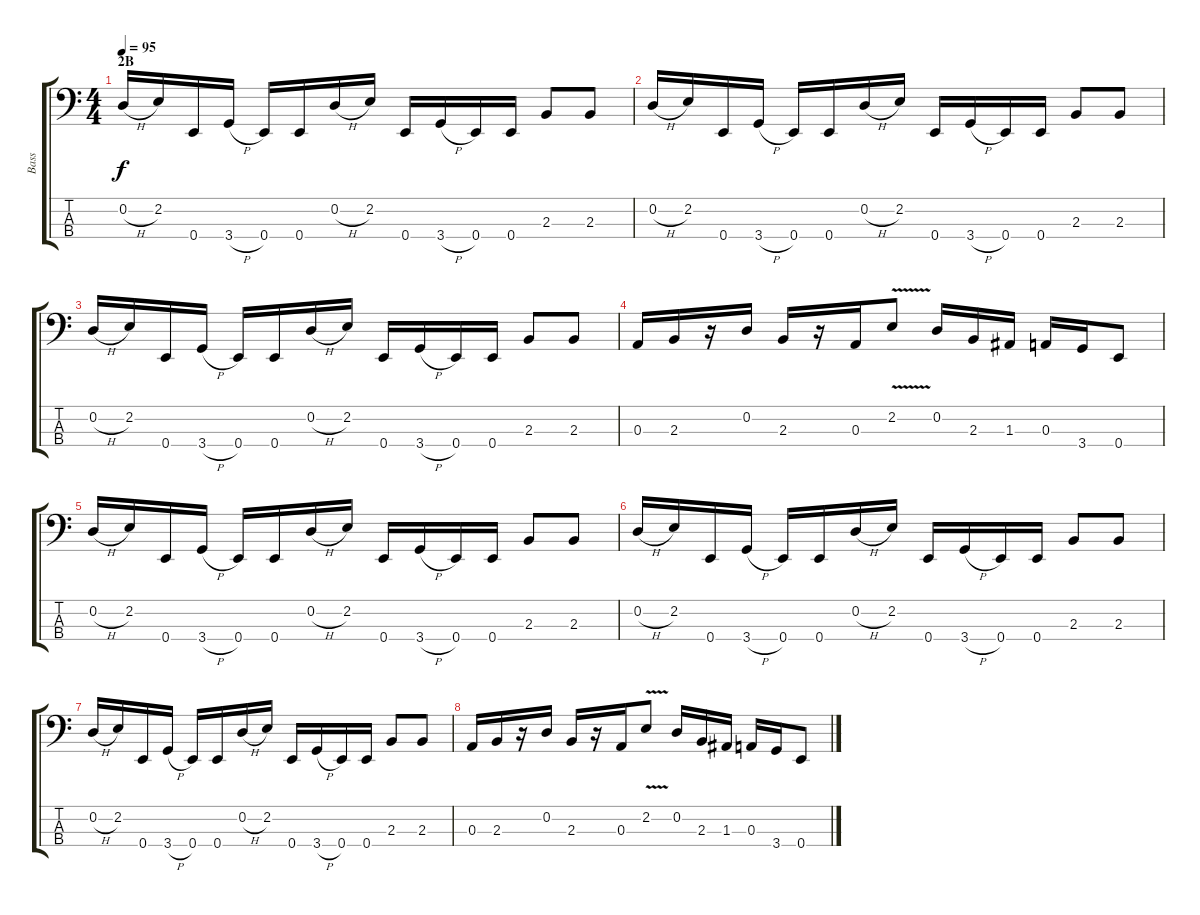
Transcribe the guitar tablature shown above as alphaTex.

\track ("Bass" "Bass") {instrument electricbasspick}
\staff {score tabs}
\tuning (G2 D2 A1 E1) {hide}
\ts (4 4)
\section ("" "2B")
\tempo 95
\clef f4
\ks c
0.2{h}.16{dy f} 2.2.16 0.4.16 3.4{h}.16 0.4.16 0.4.16 0.2{h}.16 2.2.16 0.4.16 3.4{h}.16 0.4.16 0.4.16 2.3.8 2.3.8 |
0.2{h}.16 2.2.16 0.4.16 3.4{h}.16 0.4.16 0.4.16 0.2{h}.16 2.2.16 0.4.16 3.4{h}.16 0.4.16 0.4.16 2.3.8 2.3.8 |
0.2{h}.16 2.2.16 0.4.16 3.4{h}.16 0.4.16 0.4.16 0.2{h}.16 2.2.16 0.4.16 3.4{h}.16 0.4.16 0.4.16 2.3.8 2.3.8 |
0.3.16 2.3.16 r.16 0.2.16 2.3.16 r.16 0.3.16 2.2{v}.8 0.2.16 2.3.16 1.3.16 0.3.16 3.4.16 0.4.8 |
0.2{h}.16 2.2.16 0.4.16 3.4{h}.16 0.4.16 0.4.16 0.2{h}.16 2.2.16 0.4.16 3.4{h}.16 0.4.16 0.4.16 2.3.8 2.3.8 |
0.2{h}.16 2.2.16 0.4.16 3.4{h}.16 0.4.16 0.4.16 0.2{h}.16 2.2.16 0.4.16 3.4{h}.16 0.4.16 0.4.16 2.3.8 2.3.8 |
0.2{h}.16 2.2.16 0.4.16 3.4{h}.16 0.4.16 0.4.16 0.2{h}.16 2.2.16 0.4.16 3.4{h}.16 0.4.16 0.4.16 2.3.8 2.3.8 |
0.3.16 2.3.16 r.16 0.2.16 2.3.16 r.16 0.3.16 2.2{v}.8 0.2.16 2.3.16 1.3.16 0.3.16 3.4.16 0.4.8
